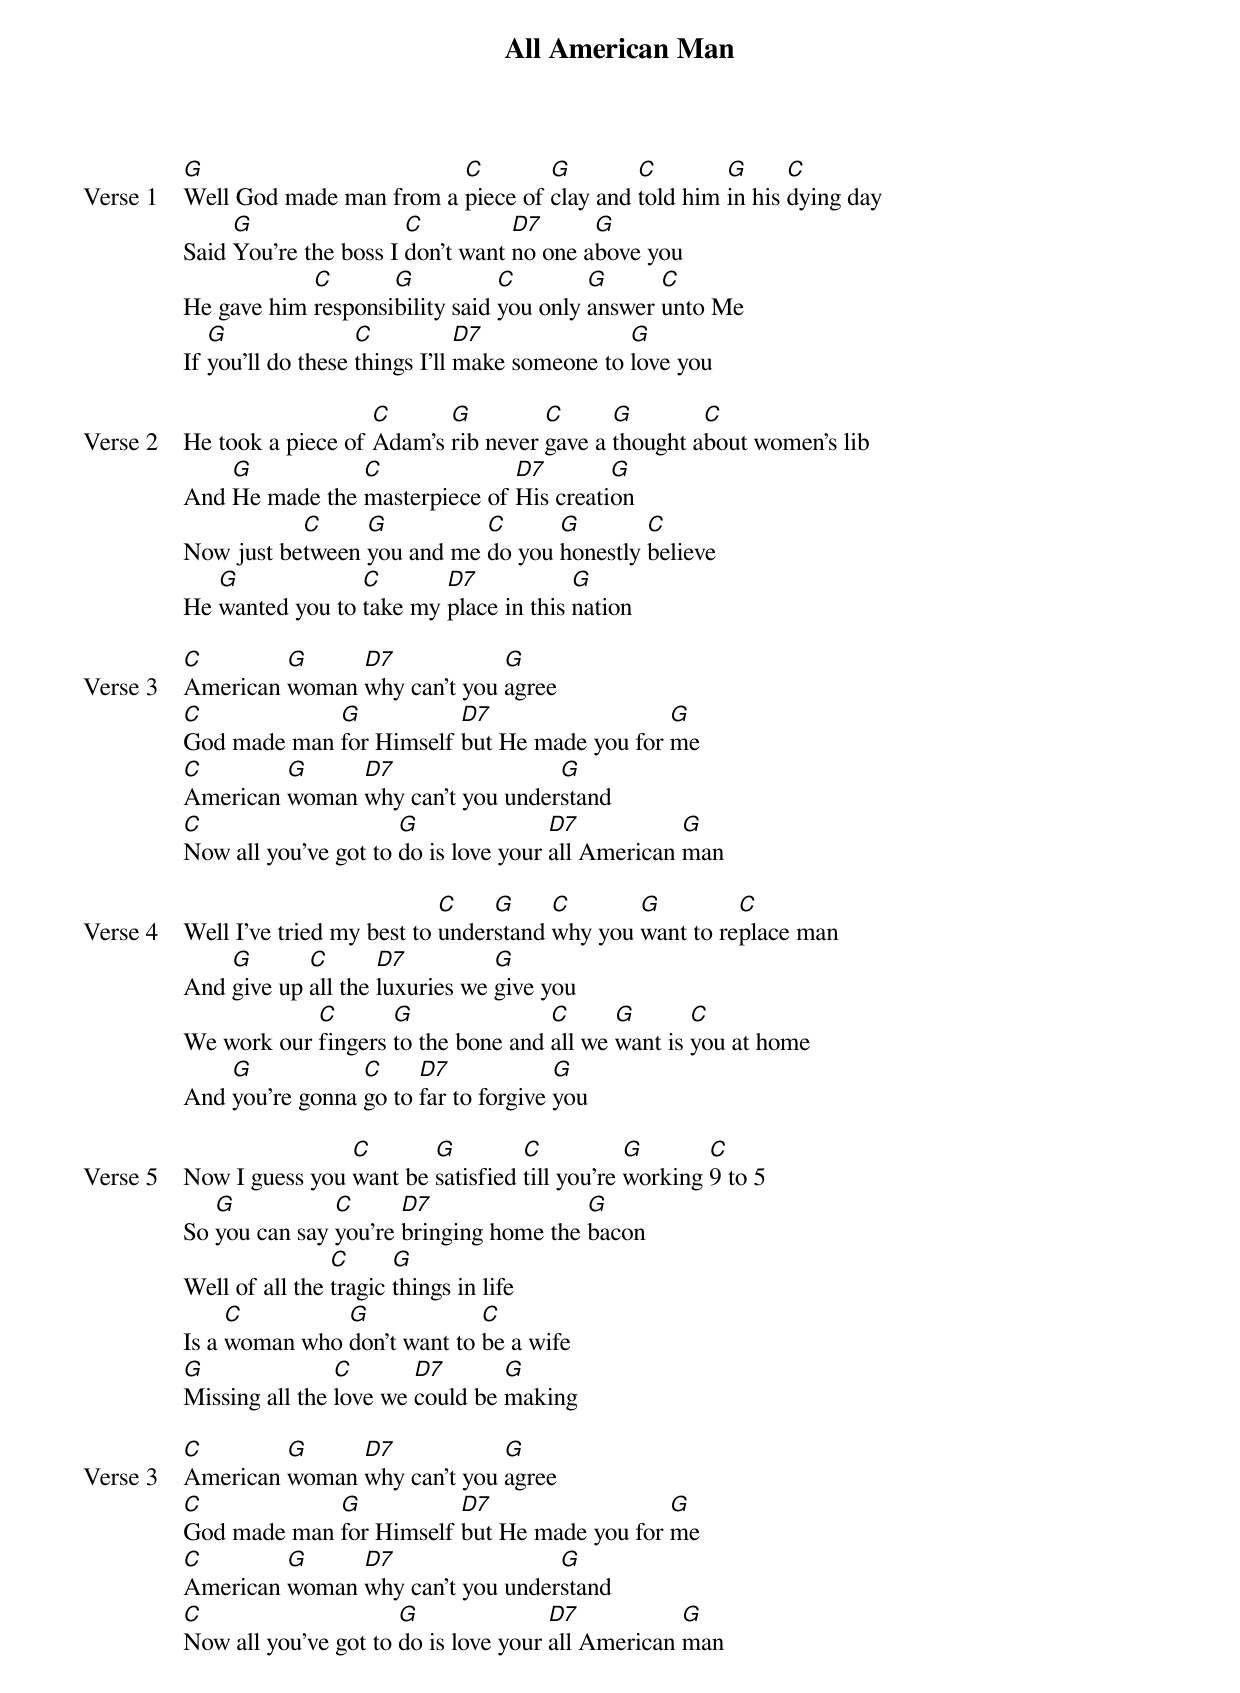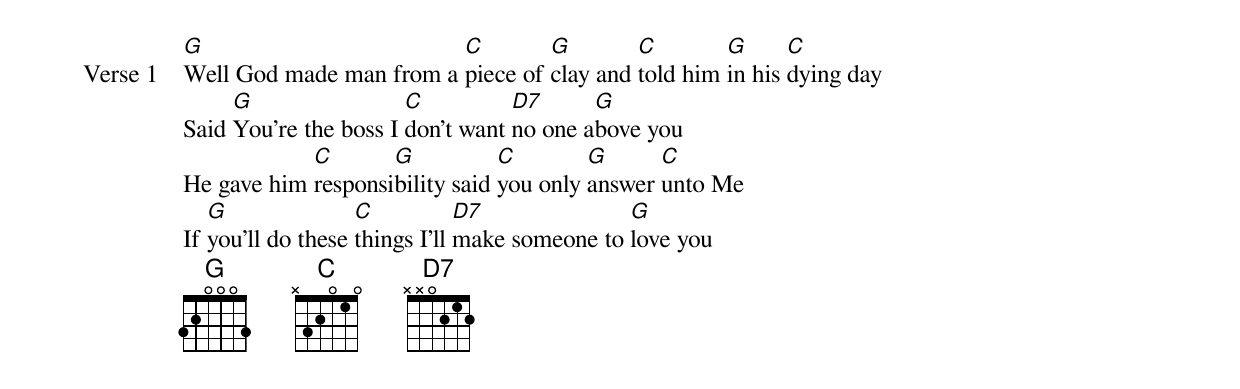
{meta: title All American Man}
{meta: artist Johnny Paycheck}
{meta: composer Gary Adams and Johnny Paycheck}
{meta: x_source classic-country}
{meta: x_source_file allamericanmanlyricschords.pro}
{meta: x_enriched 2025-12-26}

{start_of_verse: Verse 1}
[G]Well God made man from a [C]piece of [G]clay and [C]told him [G]in his [C]dying day
Said [G]You're the boss I [C]don't want [D7]no one a[G]bove you
He gave him [C]responsi[G]bility said [C]you only [G]answer [C]unto Me
If [G]you'll do these [C]things I'll [D7]make someone to [G]love you
{end_of_verse}

{start_of_verse: Verse 2}
He took a piece of [C]Adam's [G]rib never [C]gave a [G]thought a[C]bout women's lib
And [G]He made the [C]masterpiece of [D7]His creati[G]on
Now just be[C]tween [G]you and me [C]do you [G]honestly [C]believe
He [G]wanted you to [C]take my [D7]place in this [G]nation
{end_of_verse}

{start_of_verse: Verse 3}
[C]American [G]woman [D7]why can't you [G]agree
[C]God made man [G]for Himself [D7]but He made you for [G]me
[C]American [G]woman [D7]why can't you under[G]stand
[C]Now all you've got to [G]do is love your [D7]all American [G]man
{end_of_verse}

{start_of_verse: Verse 4}
Well I've tried my best to [C]under[G]stand [C]why you [G]want to re[C]place man
And [G]give up [C]all the [D7]luxuries we [G]give you
We work our [C]fingers [G]to the bone and [C]all we [G]want is [C]you at home
And [G]you're gonna [C]go to [D7]far to forgive [G]you
{end_of_verse}

{start_of_verse: Verse 5}
Now I guess you [C]want be [G]satisfied [C]till you're [G]working [C]9 to 5
So [G]you can say [C]you're [D7]bringing home the [G]bacon
Well of all the [C]tragic [G]things in life
Is a [C]woman who [G]don't want to [C]be a wife
[G]Missing all the [C]love we [D7]could be [G]making
{end_of_verse}

{start_of_verse: Verse 3}
[C]American [G]woman [D7]why can't you [G]agree
[C]God made man [G]for Himself [D7]but He made you for [G]me
[C]American [G]woman [D7]why can't you under[G]stand
[C]Now all you've got to [G]do is love your [D7]all American [G]man
{end_of_verse}

{start_of_verse: Verse 1}
[G]Well God made man from a [C]piece of [G]clay and [C]told him [G]in his [C]dying day
Said [G]You're the boss I [C]don't want [D7]no one a[G]bove you
He gave him [C]responsi[G]bility said [C]you only [G]answer [C]unto Me
If [G]you'll do these [C]things I'll [D7]make someone to [G]love you
{end_of_verse}
